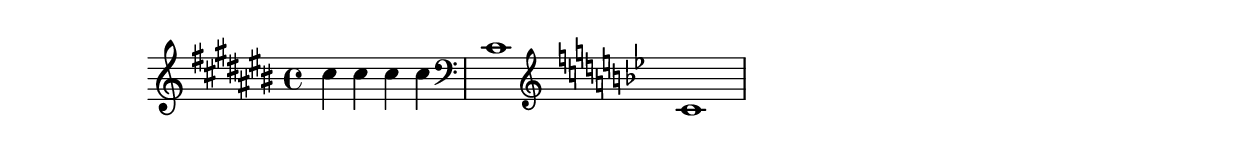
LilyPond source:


\version "2.7.32"
\header {

  texidoc = "Distances between prefatory items (e.g. clef, bar,
etc.)  are determined by engraving standards.  These distances depend
on which items are combined.  Mid-line, the order for clef and
bar-line is different from the start of line.
"

}

\layout  {
  ragged-right = ##t
}

\relative c'' {
  \set Staff.instrument = "fobar"
  \bar "||:"
  \key cis \major
  cis4 cis4 cis4 cis4 \clef bass  cis,1
  \clef treble
  \bar ":|"
  \key g \minor
  c1
}



